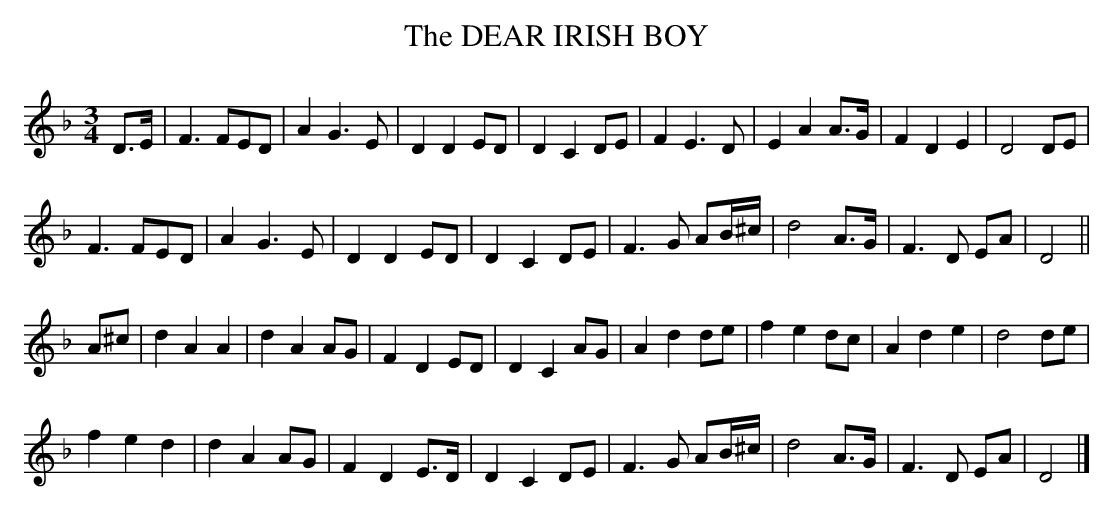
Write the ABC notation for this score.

X:1
T:DEAR IRISH BOY, The
Y:"slow and tender"
M:3/4
L:1/8
K:Dm
D>E|F3 FED|A2 G3E|D2D2ED|D2C2DE|\
F2E3D|E2A2A>G|F2D2E2|D4DE|
F3 FED|A2G3E|D2D2ED|D2C2DE|\
F3G AB/^c/|d4A>G|F3D EA|D4||
A^c|d2A2A2|d2A2AG|F2D2ED|D2C2AG|\
A2d2de|f2e2dc|A2d2e2|d4de|
f2e2d2|d2A2AG|F2D2E>D|D2C2DE|\
F3G AB/^c/|d4A>G|F3D EA|D4|]
